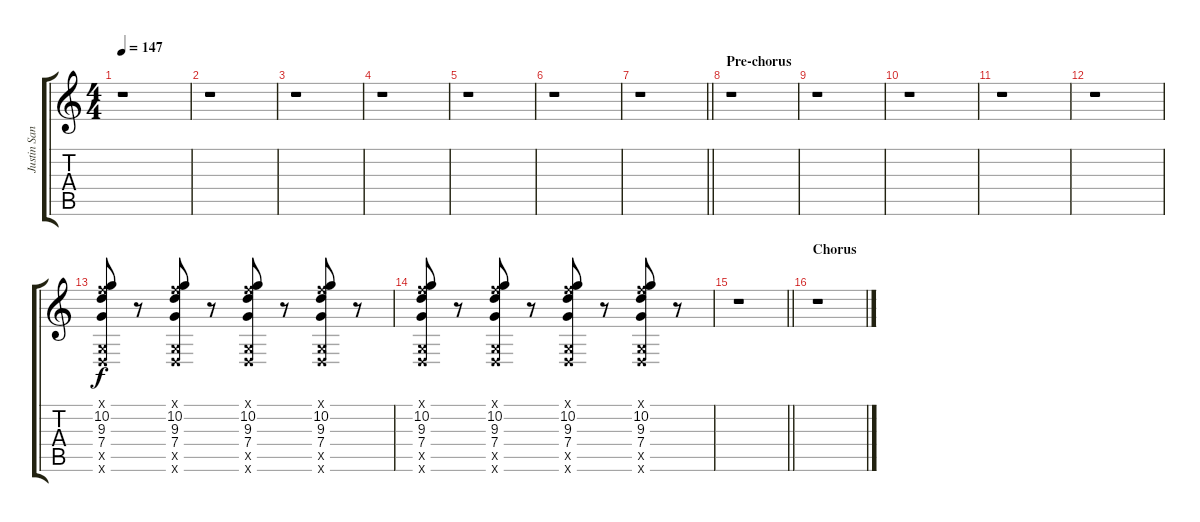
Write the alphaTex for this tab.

\track ("Justin Sane Acoustic" "Justin San") {instrument acousticguitarsteel}
\staff {score tabs}
\tuning (D4 A3 F3 C3 G2 D2) {hide}
\ts (4 4)
\tempo 147
\clef g2
\ks c
r.1{dy f} |
r.1 |
r.1 |
r.1 |
r.1 |
r.1 |
\barLineRight lightlight
r.1 |
\section ("" "Pre-chorus")
r.1 |
r.1 |
r.1 |
r.1 |
r.1 |
(3.1{x} 10.2 9.3 7.4 0.5{x} 0.6{x}).8{volume 7} r.8 (3.1{x} 10.2 9.3 7.4 0.5{x} 0.6{x}).8 r.8 (3.1{x} 10.2 9.3 7.4 0.5{x} 0.6{x}).8 r.8 (3.1{x} 10.2 9.3 7.4 0.5{x} 0.6{x}).8 r.8 |
(3.1{x} 10.2 9.3 7.4 0.5{x} 0.6{x}).8 r.8 (3.1{x} 10.2 9.3 7.4 0.5{x} 0.6{x}).8 r.8 (3.1{x} 10.2 9.3 7.4 0.5{x} 0.6{x}).8 r.8 (3.1{x} 10.2 9.3 7.4 0.5{x} 0.6{x}).8 r.8 |
\barLineRight lightlight
r.1 |
\section ("" "Chorus")
r.1
